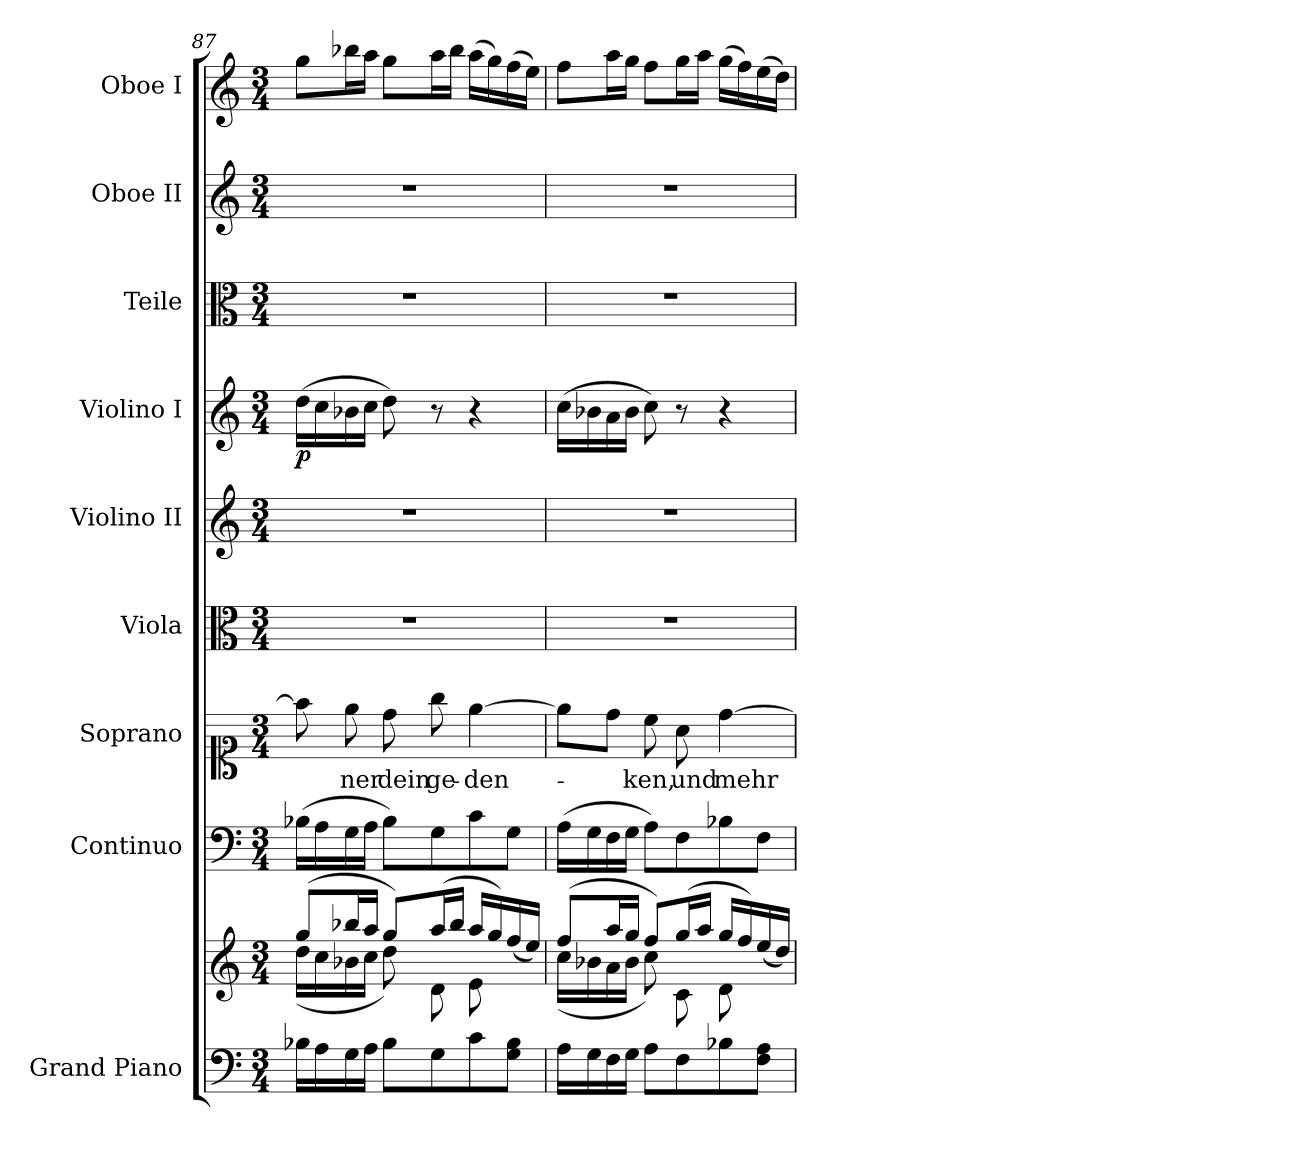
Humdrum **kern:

**kern	**kern	**kern	**kern	**text	**kern	**kern	**kern	**dynam	**kern	**kern	**kern
*part9	*part9	*part8	*part7	*part7	*part6	*part5	*part4	*part4	*part3	*part2	*part1
*staff10	*staff9	*staff8	*staff7	*staff7	*staff6	*staff5	*staff4	*staff4	*staff3	*staff2	*staff1
*I"Grand Piano	*	*I"Continuo	*I"Soprano	*	*I"Viola	*I"Violino II	*I"Violino I	*	*I"Teile	*I"Oboe II	*I"Oboe I
*I'Pno	*	*	*	*	*	*	*	*	*	*I'Ob	*I'Ob
*clefF4	*clefG2	*clefF4	*clefC1	*	*clefC3	*clefG2	*clefG2	*	*clefC3	*clefG2	*clefG2
*k[]	*k[]	*k[]	*k[]	*	*k[]	*k[]	*k[]	*	*k[]	*k[]	*k[]
*M3/4	*M3/4	*M3/4	*M3/4	*	*M3/4	*M3/4	*M3/4	*	*M3/4	*M3/4	*M3/4
=87	=87	=87	=87	=87	=87	=87	=87	=87	=87	=87	=87
*	*^	*	*	*	*	*	*	*	*	*	*
!	!	!	!	!	!	!	!	!	!LO:DY:b	!	!	!
16B-X\LL	(8gg/L	(16dd\LL	(>16B-X\LL	8ff\]	.	2.r	2.r	(>16dd\LL	p	2.r	2.r	8gg\L
16A\	.	16cc\	16A\	.	.	.	.	16cc\	.	.	.	.
!	!	!	!	!	!LO:LY:b	!	!	!	!	!	!	!
16G\	16bb-X/L	16b-X\	16G\	8ee\	-ner	.	.	16b-X\	.	.	.	16bb-X\L
16A\JJ	16aa/JJ	16cc\JJ	16A\JJ	.	.	.	.	16cc\JJ	.	.	.	16aa\JJ
!	!	!	!	!	!LO:LY:b	!	!	!	!	!	!	!
8B-\L	8gg/L)	8dd\)	8B-\L)	8dd\	dein	.	.	8dd\)	.	.	.	8gg\L
!	!	!	!	!	!LO:LY:b	!	!	!	!	!	!	!
8G\	(>16aa/L	8d\	8G\	8gg\	ge-	.	.	8r	.	.	.	16aa\L
.	16bb-/JJ	.	.	.	.	.	.	.	.	.	.	16bb-\JJ
!	!	!	!	!	!LO:LY:b	!	!	!	!	!	!	!
8c\	16aa/LL	8e\	8c\	[4ee\	-den-	.	.	4r	.	.	.	(>16aa\LL
.	16gg/)	.	.	.	.	.	.	.	.	.	.	16gg\)
8G\ 8B-\J	(>16ff/	8ryy	8G\J	.	.	.	.	.	.	.	.	(>16ff\
.	16ee/JJ)	.	.	.	.	.	.	.	.	.	.	16ee\JJ)
=88	=88	=88	=88	=88	=88	=88	=88	=88	=88	=88	=88	=88
16A\LL	(8ff/L	(16cc\LL	(>16A\LL	8ee\L]	.	2.r	2.r	(>16cc\LL	.	2.r	2.r	8ff\L
16G\	.	16b-X\	16G\	.	.	.	.	16b-X\	.	.	.	.
16F\	16aa/L	16a\	16F\	8dd\J	.	.	.	16a\	.	.	.	16aa\L
16G\JJ	16gg/JJ	16b-\JJ	16G\JJ	.	.	.	.	16b-\JJ	.	.	.	16gg\JJ
!	!	!	!	!	!LO:LY:b	!	!	!	!	!	!	!
8A\L	8ff/L)	8cc\)	8A\L)	8cc\	-ken,	.	.	8cc\)	.	.	.	8ff\L
!	!	!	!	!	!LO:LY:b	!	!	!	!	!	!	!
8F\	(>16gg/L	8c\	8F\	8a\	und	.	.	8r	.	.	.	16gg\L
.	16aa/JJ	.	.	.	.	.	.	.	.	.	.	16aa\JJ
!	!	!	!	!	!LO:LY:b	!	!	!	!	!	!	!
8B-X\	16gg/LL	8d\	8B-X\	[4dd\	-mehr	.	.	4r	.	.	.	(>16gg\LL
.	16ff/)	.	.	.	.	.	.	.	.	.	.	16ff\)
8F\ 8A\J	(>16ee/	8ryy	8F\J	.	.	.	.	.	.	.	.	(>16ee\
.	16dd/JJ)	.	.	.	.	.	.	.	.	.	.	16dd\JJ)
*	*v	*v	*	*	*	*	*	*	*	*	*	*
=	=	=	=	=	=	=	=	=	=	=	=
*-	*-	*-	*-	*-	*-	*-	*-	*-	*-	*-	*-
